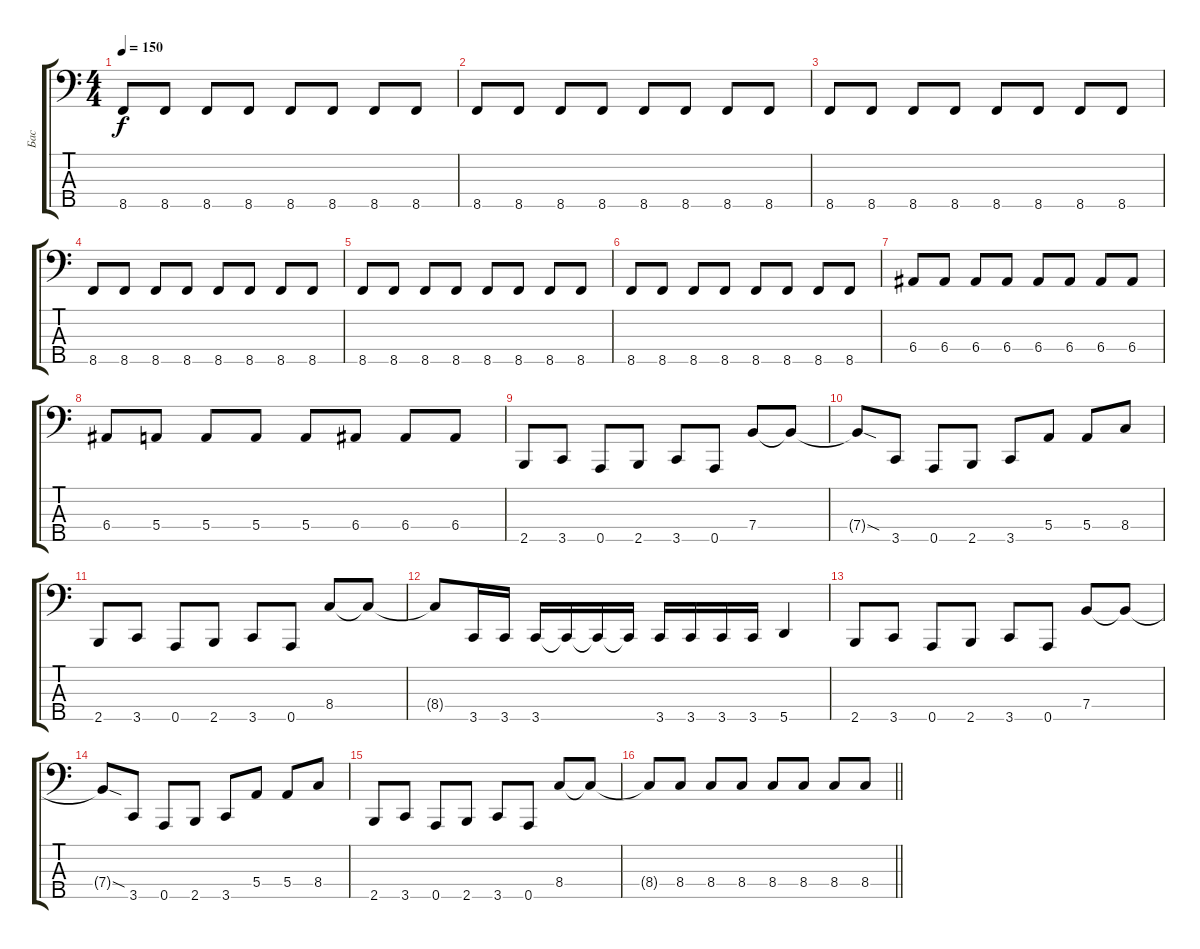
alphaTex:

\track ("Бас" "Бас") {solo instrument electricbassfinger}
\staff {score tabs}
\tuning (Gb2 D2 A1 E1 A0) {hide}
\ts (4 4)
\tempo 150
\clef f4
\ks c
8.5.8{dy f} 8.5.8 8.5.8 8.5.8 8.5.8 8.5.8 8.5.8 8.5.8 |
8.5.8 8.5.8 8.5.8 8.5.8 8.5.8 8.5.8 8.5.8 8.5.8 |
8.5.8 8.5.8 8.5.8 8.5.8 8.5.8 8.5.8 8.5.8 8.5.8 |
8.5.8 8.5.8 8.5.8 8.5.8 8.5.8 8.5.8 8.5.8 8.5.8 |
8.5.8 8.5.8 8.5.8 8.5.8 8.5.8 8.5.8 8.5.8 8.5.8 |
8.5.8 8.5.8 8.5.8 8.5.8 8.5.8 8.5.8 8.5.8 8.5.8 |
6.4.8 6.4.8 6.4.8 6.4.8 6.4.8 6.4.8 6.4.8 6.4.8 |
6.4.8 5.4.8 5.4.8 5.4.8 5.4.8 6.4.8 6.4.8 6.4.8 |
2.5.8 3.5.8 0.5.8 2.5.8 3.5.8 0.5.8 7.4.8 7.4{t}.8 |
7.4{sod t}.8 3.5.8 0.5.8 2.5.8 3.5.8 5.4.8 5.4.8 8.4.8 |
2.5.8 3.5.8 0.5.8 2.5.8 3.5.8 0.5.8 8.4.8 8.4{t}.8 |
8.4{t}.8 3.5.16 3.5.16 3.5.16 3.5{t}.16 3.5{t}.16 3.5{t}.16 3.5.16 3.5.16 3.5.16 3.5.16 5.5.4 |
2.5.8 3.5.8 0.5.8 2.5.8 3.5.8 0.5.8 7.4.8 7.4{t}.8 |
7.4{sod t}.8 3.5.8 0.5.8 2.5.8 3.5.8 5.4.8 5.4.8 8.4.8 |
2.5.8 3.5.8 0.5.8 2.5.8 3.5.8 0.5.8 8.4.8 8.4{t}.8 |
\barLineRight lightlight
8.4{t}.8 8.4.8 8.4.8 8.4.8 8.4.8 8.4.8 8.4.8 8.4.8
